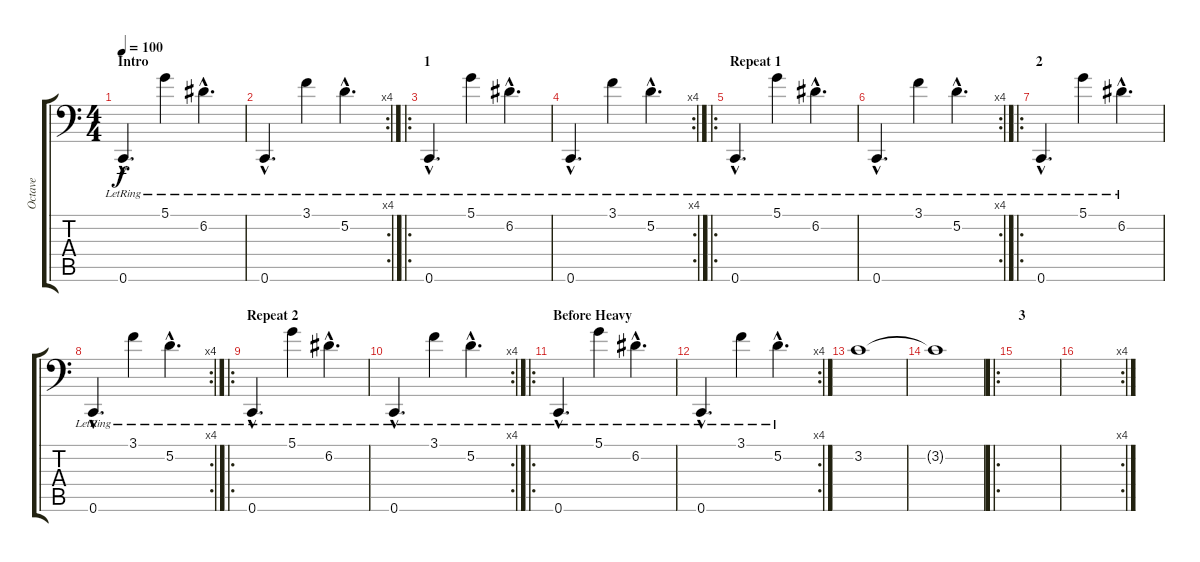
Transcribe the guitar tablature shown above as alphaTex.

\track ("Octave" "Octave") {instrument acousticguitarsteel}
\staff {score tabs}
\tuning (D3 A2 F2 C2 G1 C1) {hide}
\ts (4 4)
\section ("" "Intro")
\tempo 100
\clef f4
\ks c
0.6{hac lr}.4{d dy f instrument acousticguitarsteel} 5.1{lr}.4 6.2{hac lr}.4{d} |
\rc 4
0.6{hac lr}.4{d} 3.1{lr}.4 5.2{hac lr}.4{d} |
\ro
\section ("" "1")
0.6{hac lr}.4{d} 5.1{lr}.4 6.2{hac lr}.4{d} |
\rc 4
0.6{hac lr}.4{d} 3.1{lr}.4 5.2{hac lr}.4{d} |
\ro
\section ("" "Repeat 1")
0.6{hac lr}.4{d} 5.1{lr}.4 6.2{hac lr}.4{d} |
\rc 4
0.6{hac lr}.4{d} 3.1{lr}.4 5.2{hac lr}.4{d} |
\ro
\section ("" "2")
0.6{hac lr}.4{d} 5.1{lr}.4 6.2{hac lr}.4{d} |
\rc 4
0.6{hac lr}.4{d} 3.1{lr}.4 5.2{hac lr}.4{d} |
\ro
\section ("" "Repeat 2")
0.6{hac lr}.4{d} 5.1{lr}.4 6.2{hac lr}.4{d} |
\rc 4
0.6{hac lr}.4{d} 3.1{lr}.4 5.2{hac lr}.4{d} |
\ro
\section ("" "Before Heavy")
0.6{hac lr}.4{d} 5.1{lr}.4 6.2{hac lr}.4{d} |
\rc 4
0.6{hac lr}.4{d} 3.1{lr}.4 5.2{hac lr}.4{d} |
3.2.1 |
3.2{t}.1 |
\ro
\section ("" "3")
|
\rc 4
